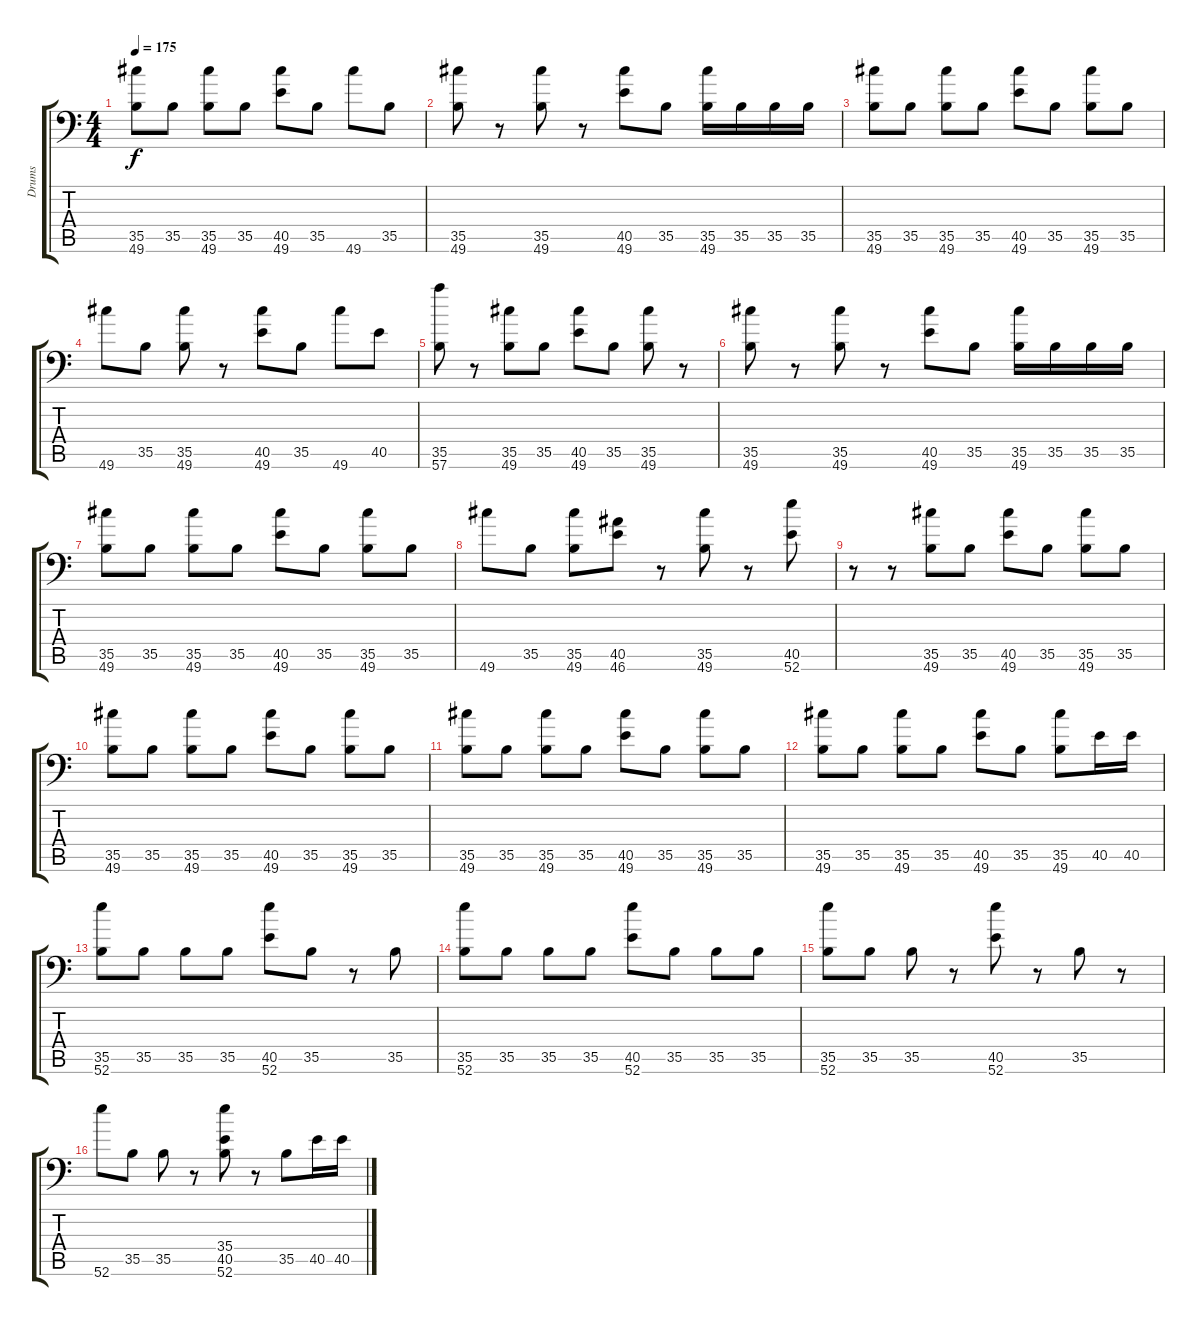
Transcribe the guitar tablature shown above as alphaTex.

\track ("Drums" "Drums") {instrument acousticgrandpiano}
\staff {score tabs}
\tuning (C-1 C-1 C-1 C-1 C-1 C-1) {hide}
\ts (4 4)
\tempo 175
\clef f4
\ks c
(35.5 49.6).8{dy f} 35.5.8 (35.5 49.6).8 35.5.8 (40.5 49.6).8 35.5.8 49.6.8 35.5.8 |
(35.5 49.6).8 r.8 (35.5 49.6).8 r.8 (40.5 49.6).8 35.5.8 (35.5 49.6).16 35.5.16 35.5.16 35.5.16 |
(35.5 49.6).8 35.5.8 (35.5 49.6).8 35.5.8 (40.5 49.6).8 35.5.8 (35.5 49.6).8 35.5.8 |
49.6.8 35.5.8 (35.5 49.6).8 r.8 (40.5 49.6).8 35.5.8 49.6.8 40.5.8 |
(35.5 57.6).8 r.8 (35.5 49.6).8 35.5.8 (40.5 49.6).8 35.5.8 (35.5 49.6).8 r.8 |
(35.5 49.6).8 r.8 (35.5 49.6).8 r.8 (40.5 49.6).8 35.5.8 (35.5 49.6).16 35.5.16 35.5.16 35.5.16 |
(35.5 49.6).8 35.5.8 (35.5 49.6).8 35.5.8 (40.5 49.6).8 35.5.8 (35.5 49.6).8 35.5.8 |
49.6.8 35.5.8 (35.5 49.6).8 (40.5 46.6).8 r.8 (35.5 49.6).8 r.8 (40.5 52.6).8 |
r.8 r.8 (35.5 49.6).8 35.5.8 (40.5 49.6).8 35.5.8 (35.5 49.6).8 35.5.8 |
(35.5 49.6).8 35.5.8 (35.5 49.6).8 35.5.8 (40.5 49.6).8 35.5.8 (35.5 49.6).8 35.5.8 |
(35.5 49.6).8 35.5.8 (35.5 49.6).8 35.5.8 (40.5 49.6).8 35.5.8 (35.5 49.6).8 35.5.8 |
(35.5 49.6).8 35.5.8 (35.5 49.6).8 35.5.8 (40.5 49.6).8 35.5.8 (35.5 49.6).8 40.5.16 40.5.16 |
(35.5 52.6).8 35.5.8 35.5.8 35.5.8 (40.5 52.6).8 35.5.8 r.8 35.5.8 |
(35.5 52.6).8 35.5.8 35.5.8 35.5.8 (40.5 52.6).8 35.5.8 35.5.8 35.5.8 |
(35.5 52.6).8 35.5.8 35.5.8 r.8 (40.5 52.6).8 r.8 35.5.8 r.8 |
52.6.8 35.5.8 35.5.8 r.8 (35.4 40.5 52.6).8 r.8 35.5.8 40.5.16 40.5.16
